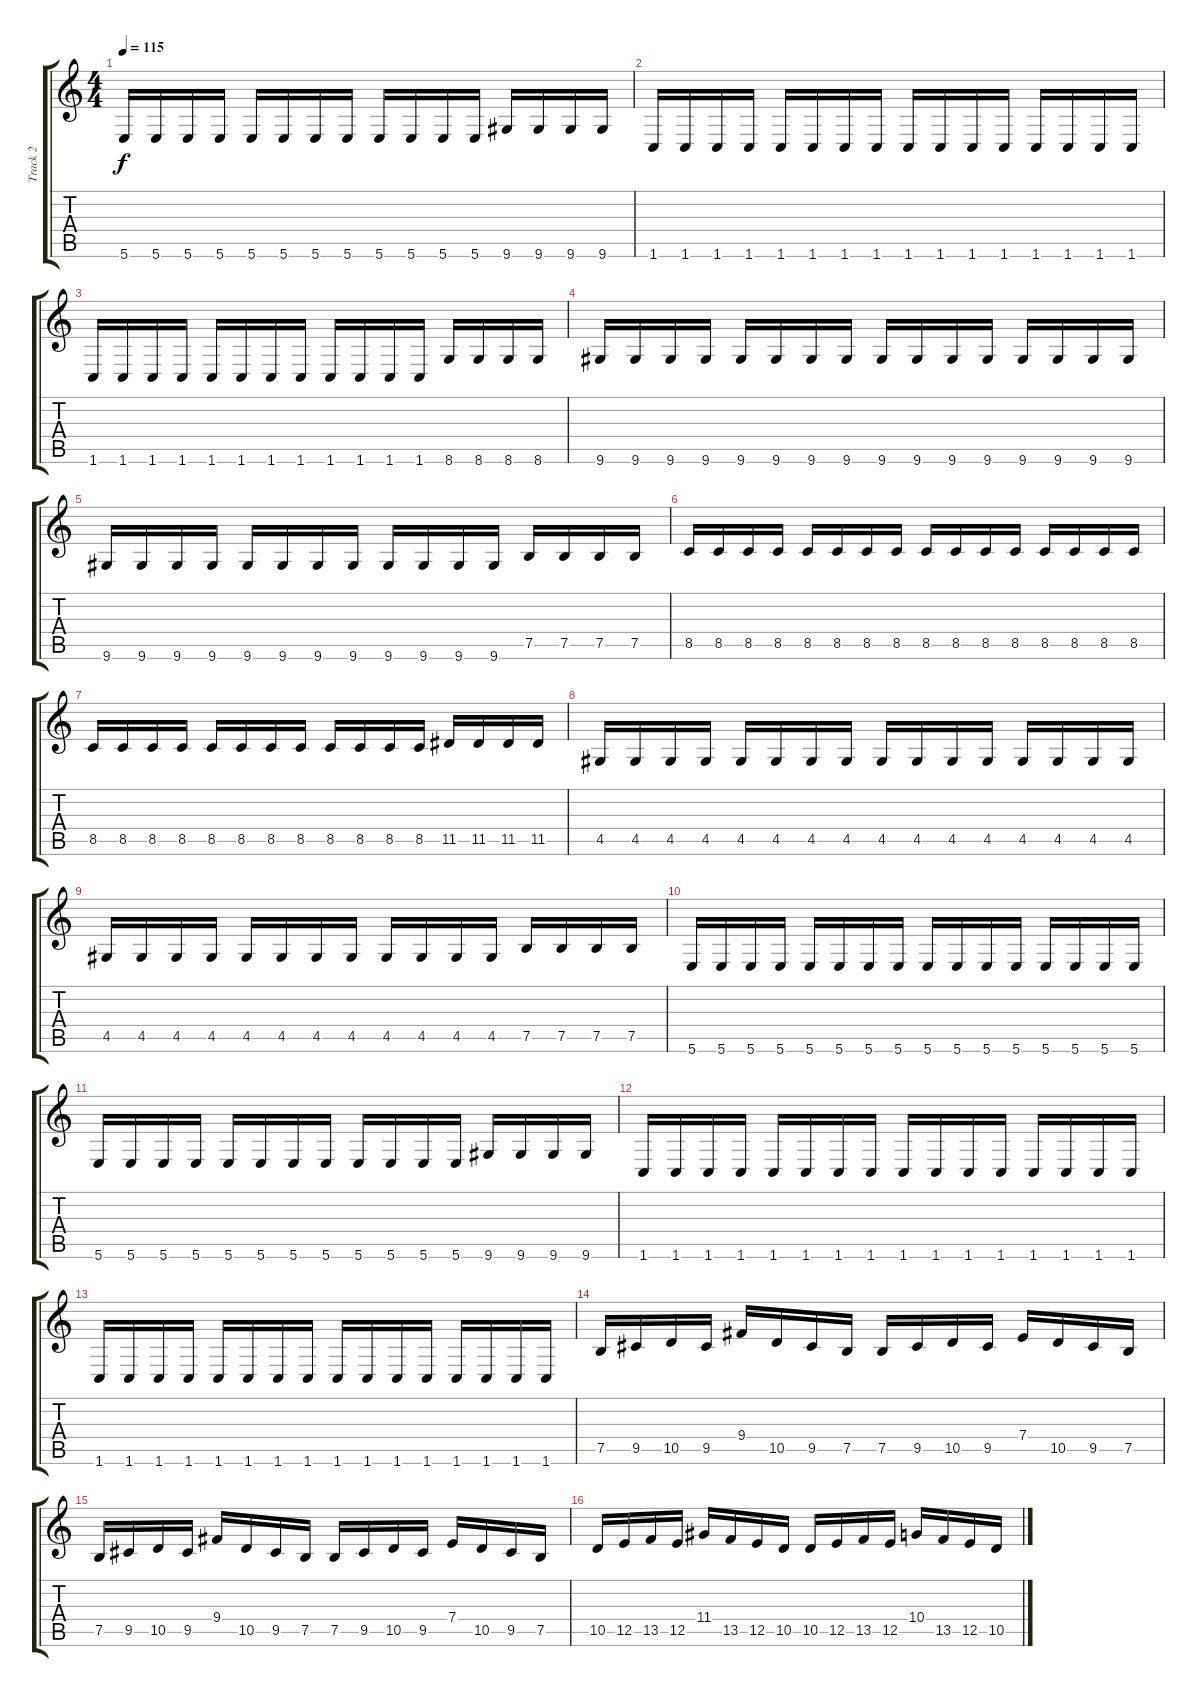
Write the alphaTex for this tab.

\track ("Track 2" "Track 2") {instrument distortionguitar}
\staff {score tabs}
\tuning (B3 Gb3 D3 A2 E2 B1) {hide}
\ts (4 4)
\tempo 115
\clef g2
\ks c
5.6.16{dy f} 5.6.16 5.6.16 5.6.16 5.6.16 5.6.16 5.6.16 5.6.16 5.6.16 5.6.16 5.6.16 5.6.16 9.6.16 9.6.16 9.6.16 9.6.16 |
1.6.16 1.6.16 1.6.16 1.6.16 1.6.16 1.6.16 1.6.16 1.6.16 1.6.16 1.6.16 1.6.16 1.6.16 1.6.16 1.6.16 1.6.16 1.6.16 |
1.6.16 1.6.16 1.6.16 1.6.16 1.6.16 1.6.16 1.6.16 1.6.16 1.6.16 1.6.16 1.6.16 1.6.16 8.6.16 8.6.16 8.6.16 8.6.16 |
9.6.16 9.6.16 9.6.16 9.6.16 9.6.16 9.6.16 9.6.16 9.6.16 9.6.16 9.6.16 9.6.16 9.6.16 9.6.16 9.6.16 9.6.16 9.6.16 |
9.6.16 9.6.16 9.6.16 9.6.16 9.6.16 9.6.16 9.6.16 9.6.16 9.6.16 9.6.16 9.6.16 9.6.16 7.5.16 7.5.16 7.5.16 7.5.16 |
8.5.16 8.5.16 8.5.16 8.5.16 8.5.16 8.5.16 8.5.16 8.5.16 8.5.16 8.5.16 8.5.16 8.5.16 8.5.16 8.5.16 8.5.16 8.5.16 |
8.5.16 8.5.16 8.5.16 8.5.16 8.5.16 8.5.16 8.5.16 8.5.16 8.5.16 8.5.16 8.5.16 8.5.16 11.5.16 11.5.16 11.5.16 11.5.16 |
4.5.16 4.5.16 4.5.16 4.5.16 4.5.16 4.5.16 4.5.16 4.5.16 4.5.16 4.5.16 4.5.16 4.5.16 4.5.16 4.5.16 4.5.16 4.5.16 |
4.5.16 4.5.16 4.5.16 4.5.16 4.5.16 4.5.16 4.5.16 4.5.16 4.5.16 4.5.16 4.5.16 4.5.16 7.5.16 7.5.16 7.5.16 7.5.16 |
5.6.16 5.6.16 5.6.16 5.6.16 5.6.16 5.6.16 5.6.16 5.6.16 5.6.16 5.6.16 5.6.16 5.6.16 5.6.16 5.6.16 5.6.16 5.6.16 |
5.6.16 5.6.16 5.6.16 5.6.16 5.6.16 5.6.16 5.6.16 5.6.16 5.6.16 5.6.16 5.6.16 5.6.16 9.6.16 9.6.16 9.6.16 9.6.16 |
1.6.16 1.6.16 1.6.16 1.6.16 1.6.16 1.6.16 1.6.16 1.6.16 1.6.16 1.6.16 1.6.16 1.6.16 1.6.16 1.6.16 1.6.16 1.6.16 |
1.6.16 1.6.16 1.6.16 1.6.16 1.6.16 1.6.16 1.6.16 1.6.16 1.6.16 1.6.16 1.6.16 1.6.16 1.6.16 1.6.16 1.6.16 1.6.16 |
7.5.16 9.5.16 10.5.16 9.5.16 9.4.16 10.5.16 9.5.16 7.5.16 7.5.16 9.5.16 10.5.16 9.5.16 7.4.16 10.5.16 9.5.16 7.5.16 |
7.5.16 9.5.16 10.5.16 9.5.16 9.4.16 10.5.16 9.5.16 7.5.16 7.5.16 9.5.16 10.5.16 9.5.16 7.4.16 10.5.16 9.5.16 7.5.16 |
10.5.16 12.5.16 13.5.16 12.5.16 11.4.16 13.5.16 12.5.16 10.5.16 10.5.16 12.5.16 13.5.16 12.5.16 10.4.16 13.5.16 12.5.16 10.5.16
